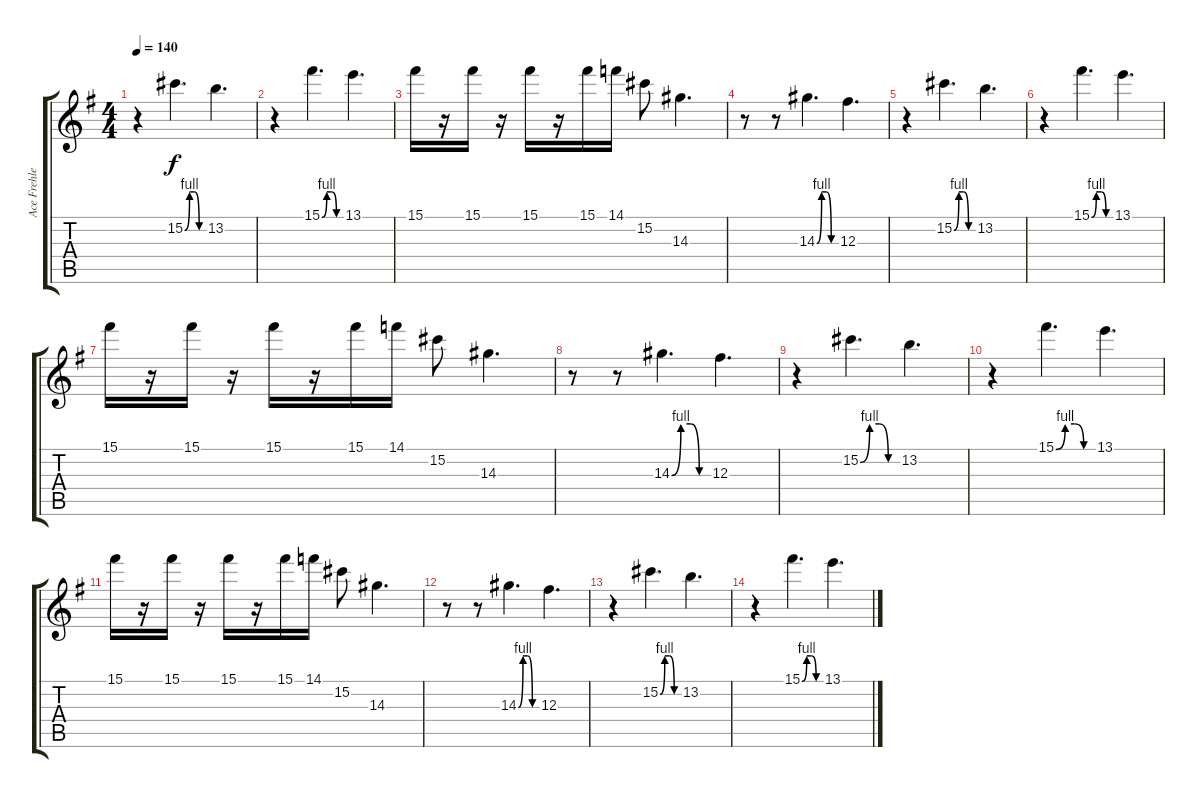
\track ("Ace Frehley" "Ace Frehle") {instrument distortionguitar}
\staff {score tabs}
\tuning (Eb4 Bb3 Gb3 Db3 Ab2 Eb2) {hide}
\ts (4 4)
\tempo 140
\clef g2
\ks g
r.4{dy f} 15.2{be (custom 0 0 15 4 30 4 45 0 60 0)}.4{d} 13.2.4{d} |
r.4 15.1{be (custom 0 0 15 4 30 4 45 0 60 0)}.4{d} 13.1.4{d} |
15.1.16 r.16 15.1.16 r.16 15.1.16 r.16 15.1.16 14.1.16 15.2.8 14.3.4{d} |
r.8 r.8 14.3{be (custom 0 0 15 4 30 4 45 0 60 0)}.4{d} 12.3.4{d} |
r.4 15.2{be (custom 0 0 15 4 30 4 45 0 60 0)}.4{d} 13.2.4{d} |
r.4 15.1{be (custom 0 0 15 4 30 4 45 0 60 0)}.4{d} 13.1.4{d} |
15.1.16{volume 4} r.16 15.1.16 r.16 15.1.16 r.16 15.1.16 14.1.16 15.2.8 14.3.4{d} |
r.8 r.8 14.3{be (custom 0 0 15 4 30 4 45 0 60 0)}.4{d} 12.3.4{d} |
r.4 15.2{be (custom 0 0 15 4 30 4 45 0 60 0)}.4{d} 13.2.4{d} |
r.4 15.1{be (custom 0 0 15 4 30 4 45 0 60 0)}.4{d} 13.1.4{d} |
15.1.16{volume 0} r.16 15.1.16 r.16 15.1.16 r.16 15.1.16 14.1.16 15.2.8 14.3.4{d} |
r.8 r.8 14.3{be (custom 0 0 15 4 30 4 45 0 60 0)}.4{d} 12.3.4{d} |
r.4 15.2{be (custom 0 0 15 4 30 4 45 0 60 0)}.4{d} 13.2.4{d} |
r.4 15.1{be (custom 0 0 15 4 30 4 45 0 60 0)}.4{d} 13.1.4{d}
